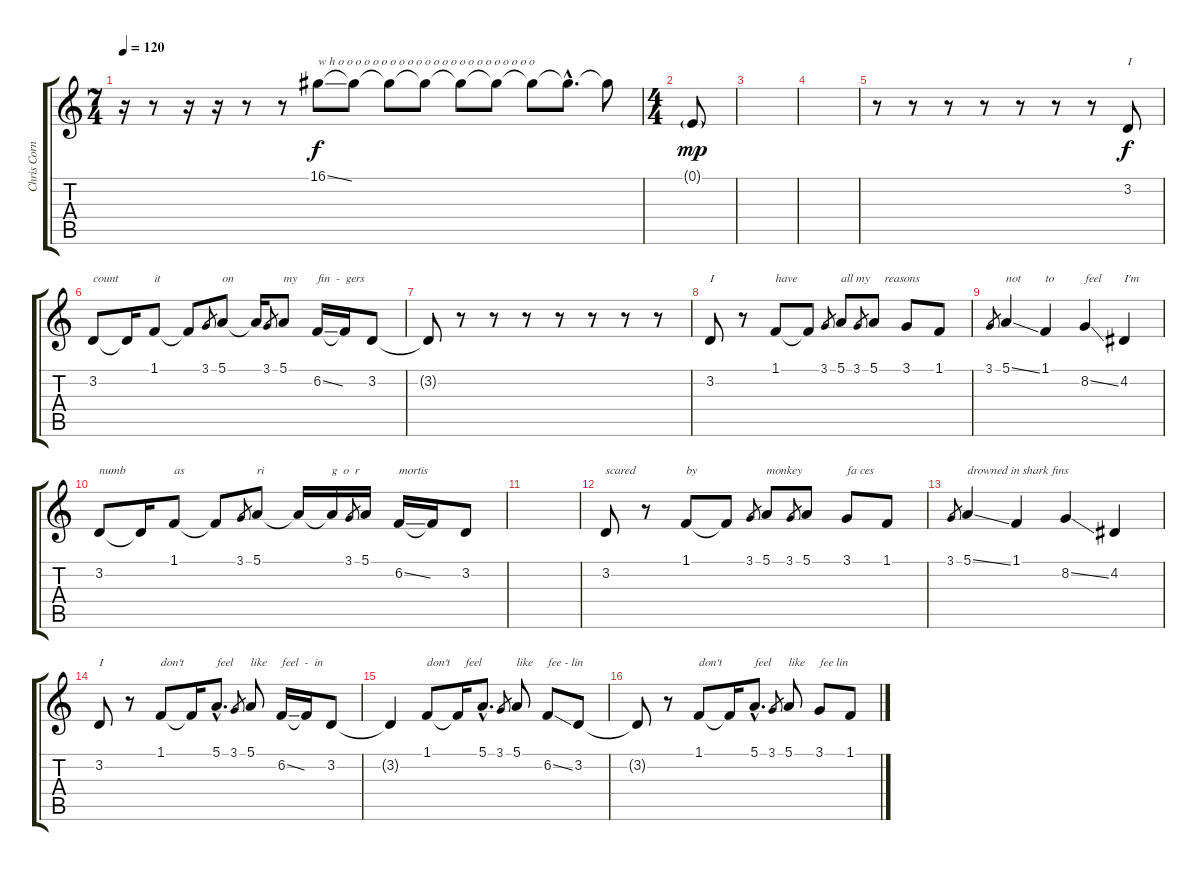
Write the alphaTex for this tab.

\track ("Chris Cornell" "Chris Corn") {instrument lead1square}
\staff {score tabs}
\tuning (E4 B3 G3 D3 A2 E2) {hide}
\ts (7 4)
\tempo 120
\clef g2
\ks c
r.16{dy f instrument lead1square} r.8 r.16 r.16 r.8 r.8 16.1{ss}.8{txt "w h o o o o o o o o o o o o o o o o o o o o o o o "} 16.1{t}.8 16.1{t}.8 16.1{t}.8 16.1{t}.8 16.1{t}.8 16.1{t}.8 16.1{hac t}.8{d} 16.1{t}.8 |
\ts (4 4)
0.1{g}.8{dy mp} |
|
|
r.8 r.8 r.8 r.8 r.8 r.8 r.8 3.2.8{txt "I" dy f} |
3.2.8{txt "count"} 3.2{t}.16 1.1.8{txt "it"} 1.1{t}.8 3.1.8{gr} 5.1.8{txt "on"} 5.1{t}.16 3.1.8{gr} 5.1.8{txt "my"} 6.2{ss}.16{txt "fin  -  gers"} 6.2{t}.16 3.2.8 |
3.2{t}.8 r.8 r.8 r.8 r.8 r.8 r.8 r.8 |
3.2.8{txt "I"} r.8 1.1.8{txt "have"} 1.1{t}.8 3.1.8{gr} 5.1.8{txt "all my     reasons"} 3.1.8{gr} 5.1.8 3.1.8 1.1.8 |
3.1.8{gr} 5.1{ss}.4{txt "not"} 1.1.4{txt "to"} 8.2{ss}.4{txt "feel"} 4.2.4{txt "I'm"} |
3.2.8{txt "numb"} 3.2{t}.16 1.1.8{txt "as"} 1.1{t}.8 3.1.8{gr} 5.1.8{txt "ri"} 5.1{t}.16 5.1{t}.16{txt "g  o  r"} 3.1.8{gr} 5.1.16 6.2{ss}.16{txt "mortis"} 6.2{t}.16 3.2.8 |
|
3.2.8{txt "scared"} r.8 1.1.8{txt "by"} 1.1{t}.8 3.1.8{gr} 5.1.8{txt "monkey"} 3.1.8{gr} 5.1.8 3.1.8{txt "fa ces"} 1.1.8 |
3.1.8{gr} 5.1{ss}.4{txt "drowned in shark fins"} 1.1.4 8.2{ss}.4 4.2.4 |
3.2.8{txt "I"} r.8 1.1.8{txt "don't"} 1.1{t}.16 5.1{hac}.8{d txt "feel"} 3.1.8{gr} 5.1.8{txt "like"} 6.2{ss}.16{txt "feel  -  in"} 6.2{t}.16 3.2.8 |
3.2{t}.4 1.1.8{txt "don't     feel"} 1.1{t}.16 5.1{hac}.8{d} 3.1.8{gr} 5.1.8{txt "like"} 6.2{ss}.8{txt "fee - lin"} 3.2.8 |
3.2{t}.8 r.8 1.1.8{txt "don't"} 1.1{t}.16 5.1{hac}.8{d txt "feel"} 3.1.8{gr} 5.1.8{txt "like"} 3.1.8{txt "fee lin"} 1.1.8
